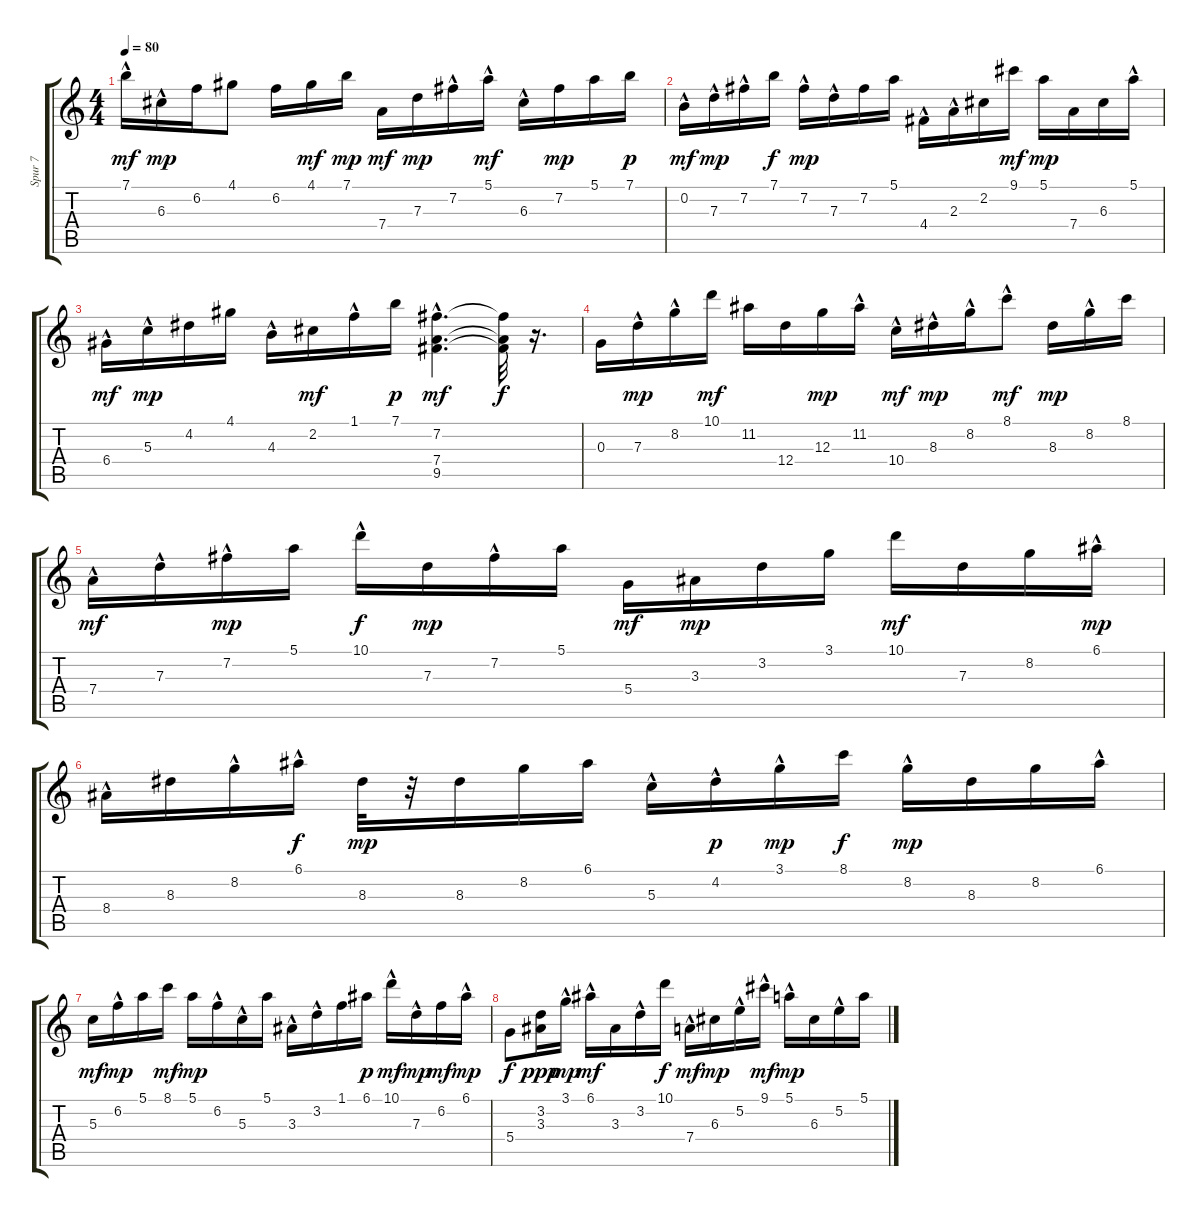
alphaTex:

\track ("Spur 7" "Spur 7") {instrument acousticguitarsteel}
\staff {score tabs}
\tuning (E4 B3 G3 D3 A2 E2) {hide}
\ts (4 4)
\tempo 80
\clef g2
\ks c
7.1{hac}.16{dy mf} 6.3{hac}.16{dy mp} 6.2.16 4.1.8 6.2.16 4.1.16{dy mf} 7.1.16{dy mp} 7.4.16{dy mf} 7.3.16{dy mp} 7.2{hac}.16 5.1{hac}.16{dy mf} 6.3{hac}.16 7.2.16{dy mp} 5.1.16 7.1.16{dy p} |
0.2{hac}.16{dy mf} 7.3{hac}.16{dy mp} 7.2{hac}.16 7.1.16{dy f} 7.2{hac}.16{dy mp} 7.3{hac}.16 7.2.16 5.1.16 4.4{hac}.16 2.3{hac}.16 2.2.16 9.1.16{dy mf} 5.1.16{dy mp} 7.4.16 6.3.16 5.1{hac}.16 |
6.4{hac}.16{dy mf} 5.3{hac}.16{dy mp} 4.2.16 4.1.16 4.3{hac}.16 2.2.16{dy mf} 1.1{hac}.16 7.1.16{dy p} (7.2{hac} 7.4{hac} 9.5{hac}).4{d dy mf} (7.2{t} 7.4{t} 9.5{t}).32{dy f} r.16{d} |
0.3.16 7.3{hac}.16{dy mp} 8.2{hac}.16 10.1.16{dy mf} 11.2.16 12.4.16 12.3.16{dy mp} 11.2{hac}.16 10.4{hac}.16{dy mf} 8.3{hac}.16{dy mp} 8.2{hac}.16 8.1{hac}.8{dy mf} 8.3.16{dy mp} 8.2{hac}.16 8.1.16 |
7.4{hac}.16{dy mf} 7.3{hac}.16 7.2{hac}.16{dy mp} 5.1.16 10.1{hac}.16{dy f} 7.3.16{dy mp} 7.2{hac}.16 5.1.16 5.4.16{dy mf} 3.3.16{dy mp} 3.2.16 3.1.16 10.1.16{dy mf} 7.3.16 8.2.16 6.1{hac}.16{dy mp} |
8.4{hac}.16 8.3.16 8.2{hac}.16 6.1{hac}.16{dy f} 8.3.32{dy mp} r.32 8.3.16 8.2.16 6.1.16 5.3{hac}.16 4.2{hac}.16{dy p} 3.1{hac}.16{dy mp} 8.1.16{dy f} 8.2{hac}.16{dy mp} 8.3.16 8.2.16 6.1{hac}.16 |
5.3.16{dy mf} 6.2{hac}.16{dy mp} 5.1.16 8.1.16{dy mf} 5.1.16{dy mp} 6.2{hac}.16 5.3{hac}.16 5.1.16 3.3{hac}.16 3.2{hac}.16 1.1.16 6.1.16{dy p} 10.1{hac}.16{dy mf} 7.3{hac}.16{dy mp} 6.2.16{dy mf} 6.1{hac}.16{dy mp} |
5.4.8{dy f} (3.2 3.3).16{dy ppp} 3.1{hac}.16{dy mp} 6.1{hac}.16{dy mf} 3.3.16 3.2{hac}.16 10.1.16{dy f} 7.4{hac}.16{dy mf} 6.3.16{dy mp} 5.2{hac}.16 9.1{hac}.16{dy mf} 5.1{hac}.16{dy mp} 6.3.16 5.2{hac}.16 5.1.16
